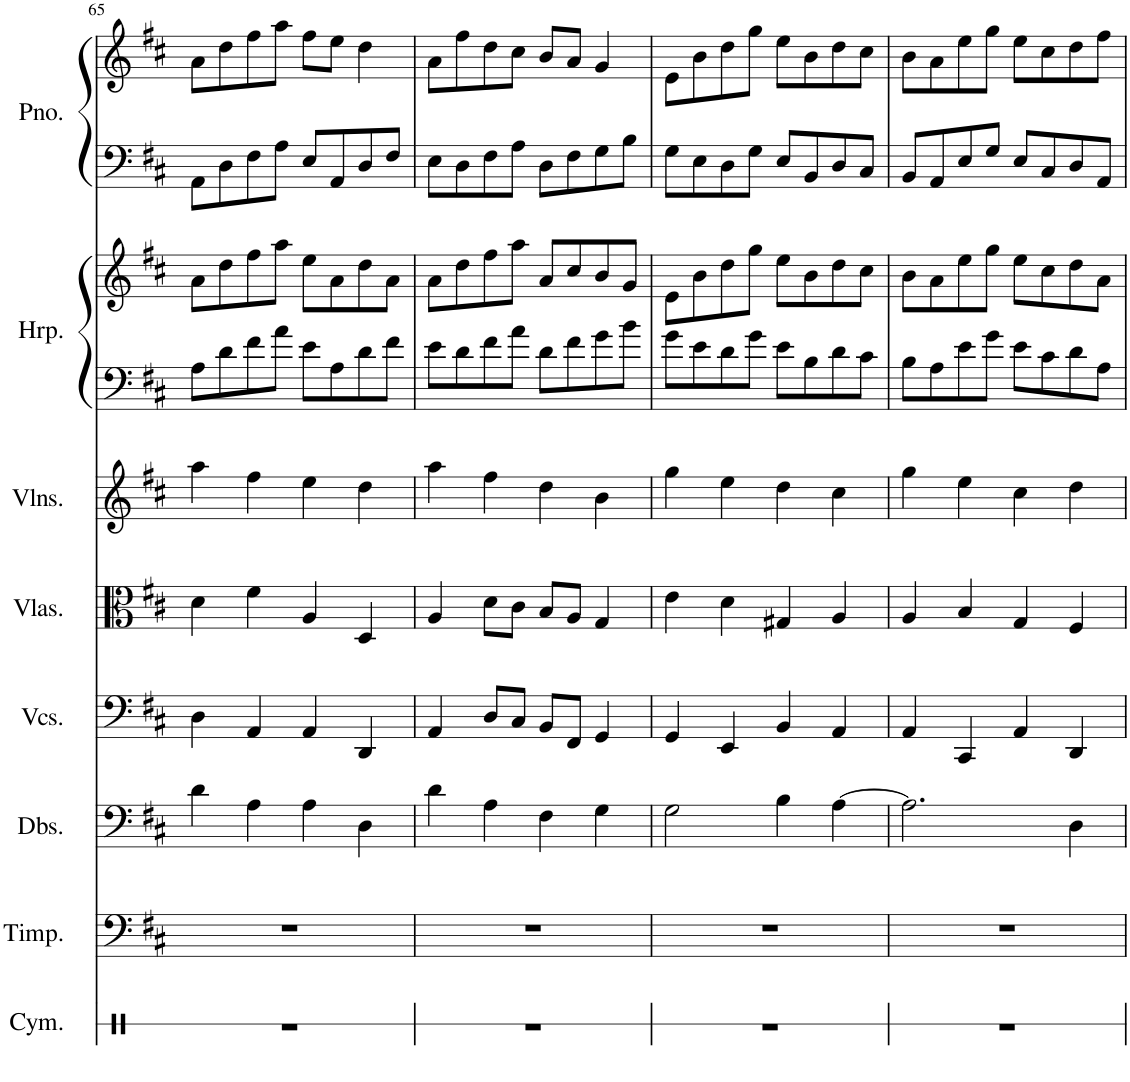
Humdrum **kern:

**kern	**kern	**kern	**kern	**kern	**kern	**kern	**kern	**kern	**kern
*part8	*part7	*part6	*part5	*part4	*part3	*part2	*part2	*part1	*part1
*staff10	*staff9	*staff8	*staff7	*staff6	*staff5	*staff4	*staff3	*staff2	*staff1
*I"Cymbal	*I"Timpani	*I"Double Basses	*I"Violoncellos	*I"Violas	*I"Violins	*I"Harp	*	*I"Piano	*
*I'Cym.	*I'Timp.	*I'Dbs.	*I'Vcs.	*I'Vlas.	*I'Vlns.	*I'Hrp.	*	*I'Pno.	*
!!LO:PB:g=z
*clefX	*clefF4	*clefF4	*clefF4	*clefC3	*clefG2	*clefF4	*clefG2	*clefF4	*clefG2
*	*	*Trd7c12	*	*	*	*	*	*	*
*k[]	*k[f#c#]	*k[f#c#]	*k[f#c#]	*k[f#c#]	*k[f#c#]	*k[f#c#]	*k[f#c#]	*k[f#c#]	*k[f#c#]
*M4/4	*M4/4	*M4/4	*M4/4	*M4/4	*M4/4	*M4/4	*M4/4	*M4/4	*M4/4
*met(c)	*met(c)	*met(c)	*met(c)	*met(c)	*met(c)	*met(c)	*met(c)	*met(c)	*met(c)
=65	=65	=65	=65	=65	=65	=65	=65	=65	=65
1r	1r	4d\	4D\	4d\	4aa\	8A\L	8a\L	8AA\L	8a\L
.	.	.	.	.	.	8d\	8dd\	8D\	8dd\
.	.	4A\	4AA/	4f#\	4ff#\	8f#\	8ff#\	8F#\	8ff#\
.	.	.	.	.	.	8a\J	8aa\J	8A\J	8aa\J
.	.	4A\	4AA/	4A/	4ee\	8e\L	8ee\L	8E/L	8ff#\L
.	.	.	.	.	.	8A\	8a\	8AA/	8ee\J
.	.	4D\	4DD/	4D/	4dd\	8d\	8dd\	8D/	4dd\
.	.	.	.	.	.	8f#\J	8a\J	8F#/J	.
=66	=66	=66	=66	=66	=66	=66	=66	=66	=66
1r	1r	4d\	4AA/	4A/	4aa\	8e\L	8a\L	8E\L	8a\L
.	.	.	.	.	.	8d\	8dd\	8D\	8ff#\
.	.	4A\	8D/L	8d\L	4ff#\	8f#\	8ff#\	8F#\	8dd\
.	.	.	8C#/J	8c#\J	.	8a\J	8aa\J	8A\J	8cc#\J
.	.	4F#\	8BB/L	8B/L	4dd\	8d\L	8a/L	8D\L	8b/L
.	.	.	8FF#/J	8A/J	.	8f#\	8cc#/	8F#\	8a/J
.	.	4G\	4GG/	4G/	4b\	8g\	8b/	8G\	4g/
.	.	.	.	.	.	8b\J	8g/J	8B\J	.
=67	=67	=67	=67	=67	=67	=67	=67	=67	=67
1r	1r	2G\	4GG/	4e\	4gg\	8g\L	8e\L	8G\L	8e\L
.	.	.	.	.	.	8e\	8b\	8E\	8b\
.	.	.	4EE/	4d\	4ee\	8d\	8dd\	8D\	8dd\
.	.	.	.	.	.	8g\J	8gg\J	8G\J	8gg\J
.	.	4B\	4BB/	4G#X/	4dd\	8e\L	8ee\L	8E/L	8ee\L
.	.	.	.	.	.	8B\	8b\	8BB/	8b\
.	.	[4A\	4AA/	4A/	4cc#\	8d\	8dd\	8D/	8dd\
.	.	.	.	.	.	8c#\J	8cc#\J	8C#/J	8cc#\J
=68	=68	=68	=68	=68	=68	=68	=68	=68	=68
1r	1r	2.A\]	4AA/	4A/	4gg\	8B\L	8b\L	8BB/L	8b\L
.	.	.	.	.	.	8A\	8a\	8AA/	8a\
.	.	.	4CC#/	4B/	4ee\	8e\	8ee\	8E/	8ee\
.	.	.	.	.	.	8g\J	8gg\J	8G/J	8gg\J
.	.	.	4AA/	4G/	4cc#\	8e\L	8ee\L	8E/L	8ee\L
.	.	.	.	.	.	8c#\	8cc#\	8C#/	8cc#\
.	.	4D\	4DD/	4F#/	4dd\	8d\	8dd\	8D/	8dd\
.	.	.	.	.	.	8A\J	8a\J	8AA/J	8ff#\J
=	=	=	=	=	=	=	=	=	=
*-	*-	*-	*-	*-	*-	*-	*-	*-	*-
